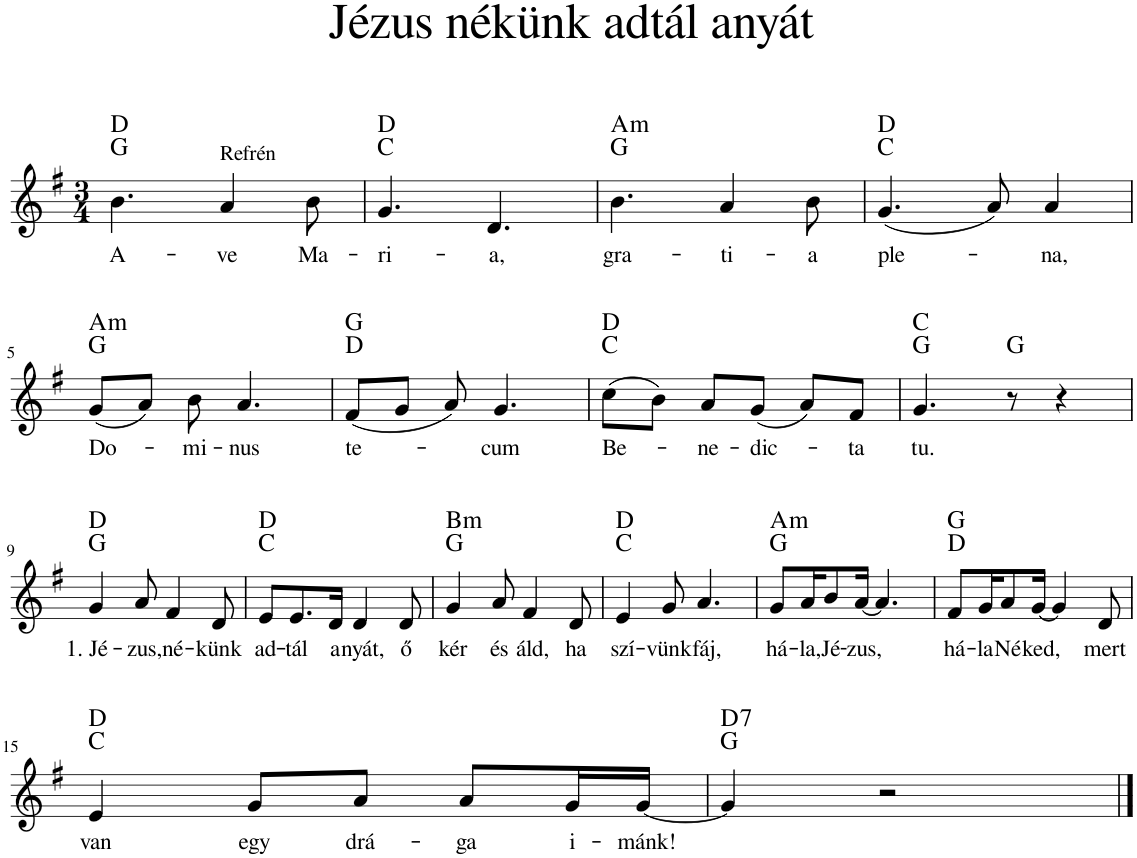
**kern	**text	**harte
*part1	*part1	*part1
*staff1	*staff1	*
*I"Voice	*	*
*clefG2	*	*
*k[f#]	*	*
*M3/4	*	*
=1	=1	=1
!	!LO:LY:b	!
4.b\	A-	G:maj D:maj
!LO:TX:a:t=Refrén	!	!
!	!LO:LY:b	!
4a/	-ve	.
!	!LO:LY:b	!
8b\	Ma-	.
=2	=2	=2
!	!LO:LY:b	!
4.g/	-ri-	C:maj D:maj
!	!LO:LY:b	!
4.d/	-a,	.
=3	=3	=3
!	!LO:LY:b	!LO:H:n=2:kt=m
4.b\	gra-	G:maj A:min
!	!LO:LY:b	!
4a/	-ti-	.
!	!LO:LY:b	!
8b\	-a	.
=4	=4	=4
!	!LO:LY:b	!
(4.g/	ple-	C:maj D:maj
8a/)	.	.
!	!LO:LY:b	!
4a/	-na,	.
!!LO:LB:g=z
=5	=5	=5
!	!LO:LY:b	!LO:H:n=2:kt=m
(8g/L	Do-	G:maj A:min
8a/J)	.	.
!	!LO:LY:b	!
8b\	-mi-	.
!	!LO:LY:b	!
4.a/	-nus	.
=6	=6	=6
!	!LO:LY:b	!
(8f#/L	te-	D:maj G:maj
8g/J	.	.
8a/)	.	.
!	!LO:LY:b	!
4.g/	-cum	.
=7	=7	=7
!	!LO:LY:b	!
(8cc\L	Be-	C:maj D:maj
8b\J)	.	.
!	!LO:LY:b	!
8a/L	-ne-	.
!	!LO:LY:b	!
(8g/J	dic-	.
8a/L)	.	.
!	!LO:LY:b	!
8f#/J	-ta	.
=8	=8	=8
!	!LO:LY:b	!
4.g/	tu.	G:maj C:maj
8r	.	G:maj
4r	.	.
!!LO:LB:g=z
=9	=9	=9
!	!LO:LY:b	!
4g/	1. Jé-	G:maj D:maj
!	!LO:LY:b	!
8a/	-zus,	.
!	!LO:LY:b	!
4f#/	né-	.
!	!LO:LY:b	!
8d/	-künk	.
=10	=10	=10
!	!LO:LY:b	!
8e/L	ad-	C:maj D:maj
!	!LO:LY:b	!
8.e/	-tál	.
!	!LO:LY:b	!
16d/Jk	a-	.
!	!LO:LY:b	!
4d/	-nyát,	.
!	!LO:LY:b	!
8d/	ő	.
=11	=11	=11
!	!LO:LY:b	!LO:H:n=2:kt=m
4g/	kér	G:maj B:min
!	!LO:LY:b	!
8a/	és	.
!	!LO:LY:b	!
4f#/	áld,	.
!	!LO:LY:b	!
8d/	ha	.
=12	=12	=12
!	!LO:LY:b	!
4e/	szí-	C:maj D:maj
!	!LO:LY:b	!
8g/	-vünk	.
!	!LO:LY:b	!
4.a/	fáj,	.
=13	=13	=13
!	!LO:LY:b	!LO:H:n=2:kt=m
8g/L	há-	G:maj A:min
!	!LO:LY:b	!
16a/K	-la,	.
!	!LO:LY:b	!
8b/	Jé-	.
!	!LO:LY:b	!
[16a/Jk	-zus,	.
4.a/]	.	.
=14	=14	=14
!	!LO:LY:b	!
8f#/L	há-	D:maj G:maj
!	!LO:LY:b	!
16g/K	-la	.
!	!LO:LY:b	!
8a/	Né-	.
!	!LO:LY:b	!
[16g/Jk	-ked,	.
4g/]	.	.
!	!LO:LY:b	!
8d/	mert	.
!!LO:LB:g=z
=15	=15	=15
!	!LO:LY:b	!
4e/	van	C:maj D:maj
!	!LO:LY:b	!
8g/L	egy	.
!	!LO:LY:b	!
8a/J	drá-	.
!	!LO:LY:b	!
8a/L	-ga	.
!	!LO:LY:b	!
16g/L	i-	.
!	!LO:LY:b	!
[16g/JJ	-mánk!	.
=16	=16	=16
!	!	!LO:H:n=2:kt=7
4g/]	.	G:maj D:7
2r	.	.
==	==	==
*-	*-	*-
